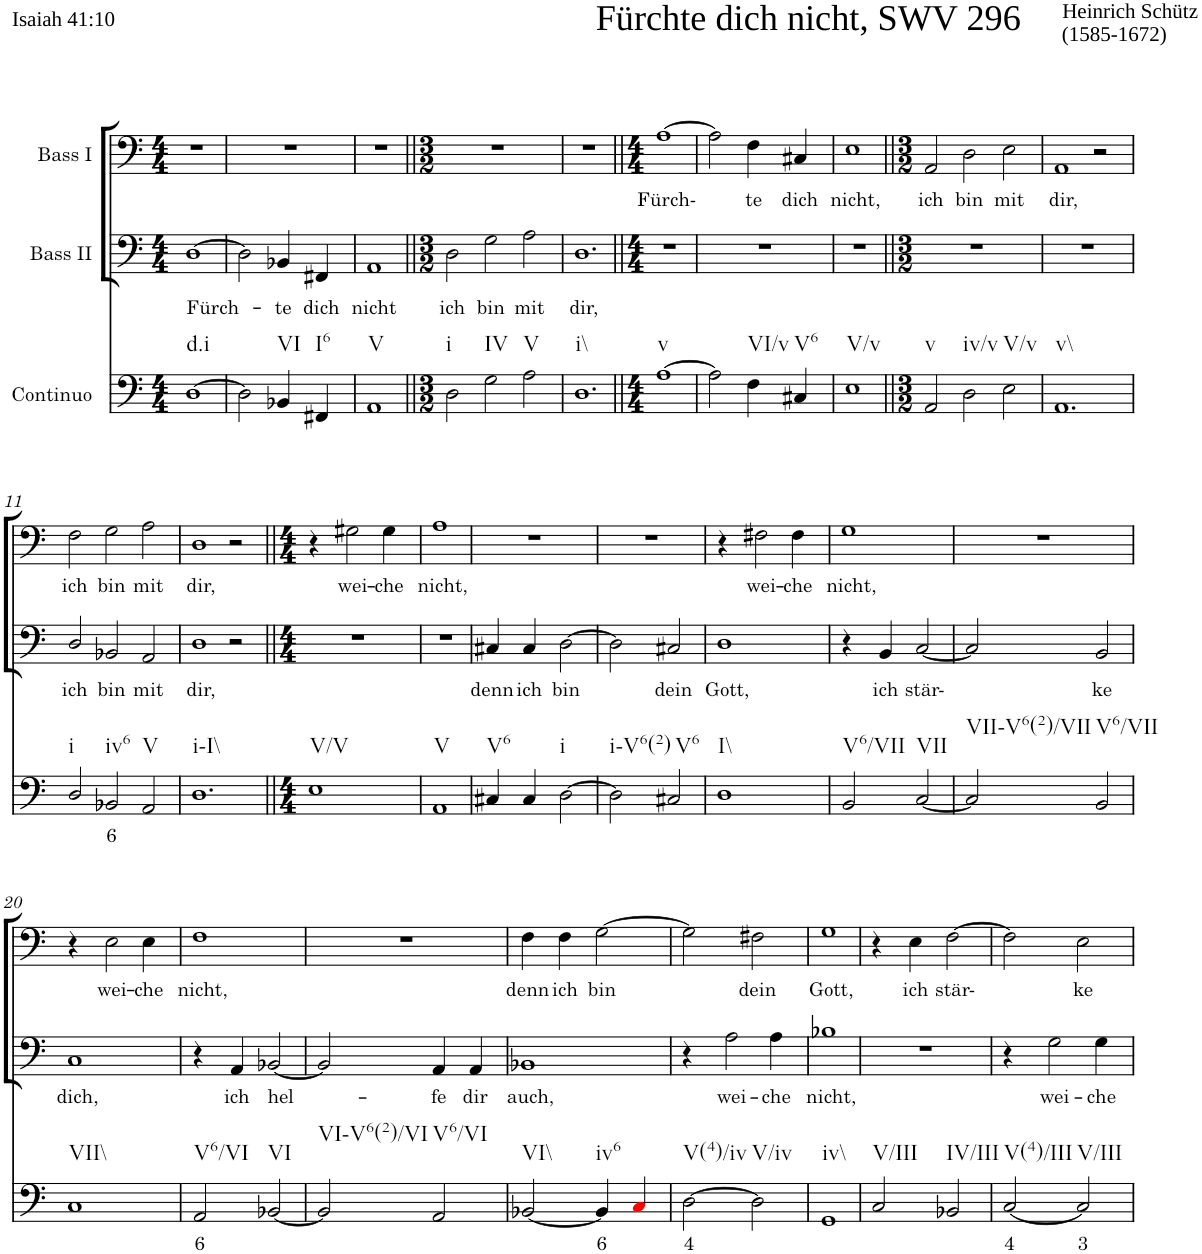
**kern	**text	**kern	**text	**kern	**text
*part3	*part3	*part2	*part2	*part1	*part1
*staff3	*staff3	*staff2	*staff2	*staff1	*staff1
*I"Continuo	*	*I"Bass II	*	*I"Bass I	*
*clefF4	*	*clefF4	*	*clefF4	*
*k[]	*	*k[]	*	*k[]	*
*M4/4	*	*M4/4	*	*M4/4	*
=1	=1	=1	=1	=1	=1
!	!	!	!	!LO:TX:a:t=Isaiah 41&colon;10	!
!	!	!	!	!LO:TX:a:t=Fürchte dich nicht, SWV 296	!
!	!	!	!	!LO:TX:a:t=Heinrich Schütz	!
!	!	!	!	!LO:TX:a:t=(1585-1672)	!
!LO:TX:b:t=d.i	!	!	!	!	!
!	!	!	!LO:LY:b	!	!
[1D	.	[1D	Fürch-	1r	.
=2	=2	=2	=2	=2	=2
2D\]	.	2D\]	.	1r	.
!LO:TX:b:t=VI	!	!	!	!	!
!	!	!	!LO:LY:b	!	!
4BB-X/	.	4BB-X/	te	.	.
!LO:TX:b:t=I6	!	!	!	!	!
!	!	!	!LO:LY:b	!	!
4FF#X/	.	4FF#X/	dich	.	.
=3	=3	=3	=3	=3	=3
!LO:TX:b:t=V	!	!	!	!	!
!	!	!	!LO:LY:b	!	!
1AA	.	1AA	nicht	1r	.
=4||	=4||	=4||	=4||	=4||	=4||
*M3/2	*	*M3/2	*	*M3/2	*
!LO:TX:b:t=i	!	!	!	!	!
!	!	!	!LO:LY:b	!	!
2D\	.	2D\	ich	1.r	.
!LO:TX:b:t=IV	!	!	!	!	!
!	!	!	!LO:LY:b	!	!
2G\	.	2G\	bin	.	.
!LO:TX:b:t=V	!	!	!	!	!
!	!	!	!LO:LY:b	!	!
2A\	.	2A\	mit	.	.
=5	=5	=5	=5	=5	=5
!LO:TX:b:t=i\\	!	!	!	!	!
!	!	!	!LO:LY:b	!	!
1.D	.	1.D	dir,	1.r	.
=6||	=6||	=6||	=6||	=6||	=6||
*M4/4	*	*M4/4	*	*M4/4	*
!LO:TX:b:t=v	!	!	!	!	!
!	!	!	!	!	!LO:LY:b
[1A	.	1r	.	[1A	Fürch-
=7	=7	=7	=7	=7	=7
2A\]	.	1r	.	2A\]	.
!LO:TX:b:t=VI/v	!	!	!	!	!
!	!	!	!	!	!LO:LY:b
4F\	.	.	.	4F\	te
!LO:TX:b:t=V6	!	!	!	!	!
!	!	!	!	!	!LO:LY:b
4C#X/	.	.	.	4C#X/	dich
=8	=8	=8	=8	=8	=8
!LO:TX:b:t=V/v	!	!	!	!	!
!	!	!	!	!	!LO:LY:b
1E	.	1r	.	1E	nicht,
=9||	=9||	=9||	=9||	=9||	=9||
*M3/2	*	*M3/2	*	*M3/2	*
!LO:TX:b:t=v	!	!	!	!	!
!	!	!	!	!	!LO:LY:b
2AA/	.	1.r	.	2AA/	ich
!LO:TX:b:t=iv/v	!	!	!	!	!
!	!	!	!	!	!LO:LY:b
2D\	.	.	.	2D\	bin
!LO:TX:b:t=V/v	!	!	!	!	!
!	!	!	!	!	!LO:LY:b
2E\	.	.	.	2E\	mit
=10	=10	=10	=10	=10	=10
!LO:TX:b:t=v\\	!	!	!	!	!
!	!	!	!	!	!LO:LY:b
1.AA	.	1.r	.	1AA	dir,
.	.	.	.	2r	.
!!LO:LB:g=z
=11	=11	=11	=11	=11	=11
!LO:TX:b:t=i	!	!	!	!	!
!	!	!	!LO:LY:b	!	!LO:LY:b
2D/	.	2D/	ich	2F\	ich
!LO:TX:b:t=iv6	!	!	!	!	!
!	!LO:LY:b	!	!LO:LY:b	!	!LO:LY:b
2BB-X/	6	2BB-X/	bin	2G\	bin
!LO:TX:b:t=V	!	!	!	!	!
!	!	!	!LO:LY:b	!	!LO:LY:b
2AA/	.	2AA/	mit	2A\	mit
=12	=12	=12	=12	=12	=12
!LO:TX:b:t=i\\-I\\	!	!	!	!	!
!	!	!	!LO:LY:b	!	!LO:LY:b
1.D	.	1D	dir,	1D	dir,
.	.	2r	.	2r	.
=13||	=13||	=13||	=13||	=13||	=13||
*M4/4	*	*M4/4	*	*M4/4	*
!LO:TX:b:t=V/V	!	!	!	!	!
1E	.	1r	.	4r	.
!	!	!	!	!	!LO:LY:b
.	.	.	.	2G#X\	wei-
!	!	!	!	!	!LO:LY:b
.	.	.	.	4G#\	che
=14	=14	=14	=14	=14	=14
!LO:TX:b:t=V	!	!	!	!	!
!	!	!	!	!	!LO:LY:b
1AA	.	1r	.	1A	nicht,
=15	=15	=15	=15	=15	=15
!LO:TX:b:t=V6	!	!	!	!	!
!	!	!	!LO:LY:b	!	!
4C#X/	.	4C#X/	denn	1r	.
!	!	!	!LO:LY:b	!	!
4C#/	.	4C#/	ich	.	.
!LO:TX:b:t=i	!	!	!	!	!
!	!	!	!LO:LY:b	!	!
[2D\	.	[2D\	bin	.	.
=16	=16	=16	=16	=16	=16
!LO:TX:b:t=i-V6(2)	!	!	!	!	!
2D\]	.	2D\]	.	1r	.
!LO:TX:b:t=V6	!	!	!	!	!
!	!	!	!LO:LY:b	!	!
2C#X/	.	2C#X/	dein	.	.
=17	=17	=17	=17	=17	=17
!LO:TX:b:t=I\\	!	!	!	!	!
!	!	!	!LO:LY:b	!	!
1D	.	1D	Gott,	4r	.
!	!	!	!	!	!LO:LY:b
.	.	.	.	2F#X\	wei-
!	!	!	!	!	!LO:LY:b
.	.	.	.	4F#\	che
=18	=18	=18	=18	=18	=18
!LO:TX:b:t=V6/VII	!	!	!	!	!
!	!	!	!	!	!LO:LY:b
2BB/	.	4r	.	1G	nicht,
!	!	!	!LO:LY:b	!	!
.	.	4BB/	ich	.	.
!LO:TX:b:t=VII	!	!	!	!	!
!	!	!	!LO:LY:b	!	!
[2C/	.	[2C/	stär-	.	.
=19	=19	=19	=19	=19	=19
!LO:TX:b:t=VII-V6(2)/VII	!	!	!	!	!
2C/]	.	2C/]	.	1r	.
!LO:TX:b:t=V6/VII	!	!	!	!	!
!	!	!	!LO:LY:b	!	!
2BB/	.	2BB/	ke	.	.
!!LO:LB:g=z
=20	=20	=20	=20	=20	=20
!LO:TX:b:t=VII\\	!	!	!	!	!
!	!	!	!LO:LY:b	!	!
1C	.	1C	dich,	4r	.
!	!	!	!	!	!LO:LY:b
.	.	.	.	2E\	wei-
!	!	!	!	!	!LO:LY:b
.	.	.	.	4E\	che
=21	=21	=21	=21	=21	=21
!LO:TX:b:t=V6/VI	!	!	!	!	!
!	!LO:LY:b	!	!	!	!LO:LY:b
2AA/	6	4r	.	1F	nicht,
!	!	!	!LO:LY:b	!	!
.	.	4AA/	ich	.	.
!LO:TX:b:t=VI	!	!	!	!	!
!	!	!	!LO:LY:b	!	!
[2BB-X/	.	[2BB-X/	hel-	.	.
=22	=22	=22	=22	=22	=22
!LO:TX:b:t=VI-V6(2)/VI	!	!	!	!	!
2BB-/]	.	2BB-/]	.	1r	.
!LO:TX:b:t=V6/VI	!	!	!	!	!
!	!	!	!LO:LY:b	!	!
2AA/	.	4AA/	fe	.	.
!	!	!	!LO:LY:b	!	!
.	.	4AA/	dir	.	.
=23	=23	=23	=23	=23	=23
!LO:TX:b:t=VI\\	!	!	!	!	!
!	!	!	!LO:LY:b	!	!LO:LY:b
[2BB-X/	.	1BB-X	auch,	4F\	denn
!	!	!	!	!	!LO:LY:b
.	.	.	.	4F\	ich
!LO:TX:b:t=iv6	!	!	!	!	!
!	!LO:LY:b	!	!	!	!LO:LY:b
4BB-/]	6	.	.	[2G\	bin
4Ci/	.	.	.	.	.
=24	=24	=24	=24	=24	=24
!LO:TX:b:t=V(4)/iv	!	!	!	!	!
!	!LO:LY:b	!	!	!	!
[2D\	4	4r	.	2G\]	.
!	!	!	!LO:LY:b	!	!
.	.	2A\	wei-	.	.
!LO:TX:b:t=V/iv	!	!	!	!	!
!	!	!	!	!	!LO:LY:b
2D\]	.	.	.	2F#X\	dein
!	!	!	!LO:LY:b	!	!
.	.	4A\	che	.	.
=25	=25	=25	=25	=25	=25
!LO:TX:b:t=iv\\	!	!	!	!	!
!	!	!	!LO:LY:b	!	!LO:LY:b
1GG	.	1B-X	nicht,	1G	Gott,
=26	=26	=26	=26	=26	=26
!LO:TX:b:t=V/III	!	!	!	!	!
2C/	.	1r	.	4r	.
!	!	!	!	!	!LO:LY:b
.	.	.	.	4E\	ich
!LO:TX:b:t=IV/III	!	!	!	!	!
!	!	!	!	!	!LO:LY:b
2BB-X/	.	.	.	[2F\	stär-
=27	=27	=27	=27	=27	=27
!LO:TX:b:t=V(4)/III	!	!	!	!	!
!	!LO:LY:b	!	!	!	!
[2C/	4	4r	.	2F\]	.
!	!	!	!LO:LY:b	!	!
.	.	2G\	wei-	.	.
!LO:TX:b:t=V/III	!	!	!	!	!
!	!LO:LY:b	!	!	!	!LO:LY:b
2C/]	3	.	.	2E\	ke
!	!	!	!LO:LY:b	!	!
.	.	4G\	che	.	.
=	=	=	=	=	=
*-	*-	*-	*-	*-	*-
